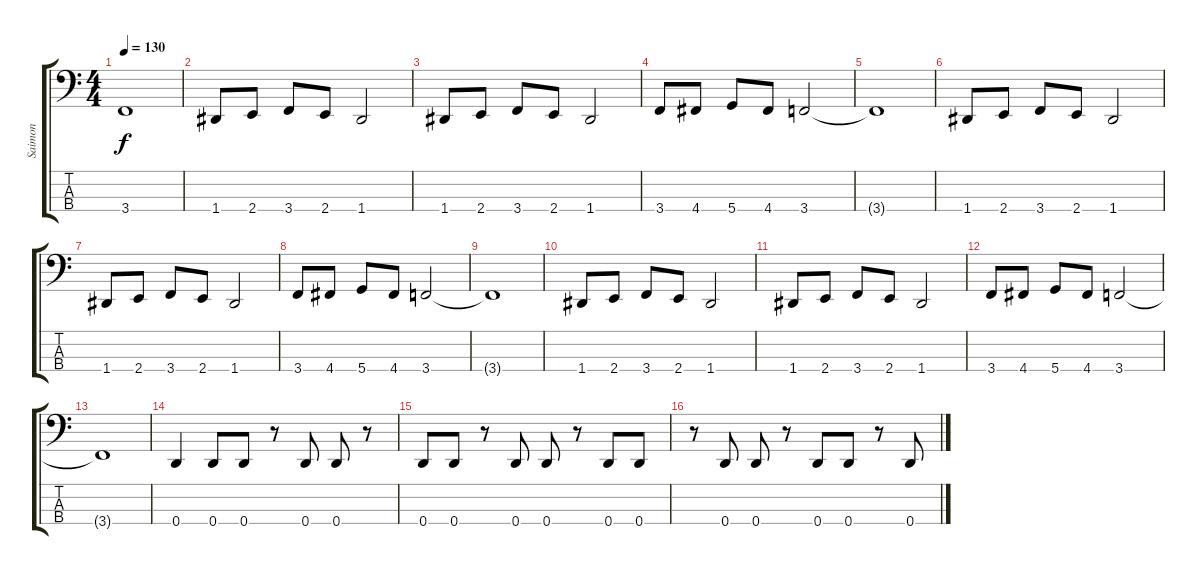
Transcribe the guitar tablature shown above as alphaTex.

\track ("Saimon" "Saimon") {instrument electricbassfinger}
\staff {score tabs}
\tuning (F2 C2 G1 D1) {hide}
\ts (4 4)
\tempo 130
\clef f4
\ks c
3.4{t}.1{dy f} |
1.4.8 2.4.8 3.4.8 2.4.8 1.4.2 |
1.4.8 2.4.8 3.4.8 2.4.8 1.4.2 |
3.4.8 4.4.8 5.4.8 4.4.8 3.4.2 |
3.4{t}.1 |
1.4.8 2.4.8 3.4.8 2.4.8 1.4.2 |
1.4.8 2.4.8 3.4.8 2.4.8 1.4.2 |
3.4.8 4.4.8 5.4.8 4.4.8 3.4.2 |
3.4{t}.1 |
1.4.8 2.4.8 3.4.8 2.4.8 1.4.2 |
1.4.8 2.4.8 3.4.8 2.4.8 1.4.2 |
3.4.8 4.4.8 5.4.8 4.4.8 3.4.2 |
3.4{t}.1 |
0.4.4 0.4.8 0.4.8 r.8 0.4.8 0.4.8 r.8 |
0.4.8 0.4.8 r.8 0.4.8 0.4.8 r.8 0.4.8 0.4.8 |
r.8 0.4.8 0.4.8 r.8 0.4.8 0.4.8 r.8 0.4.8
